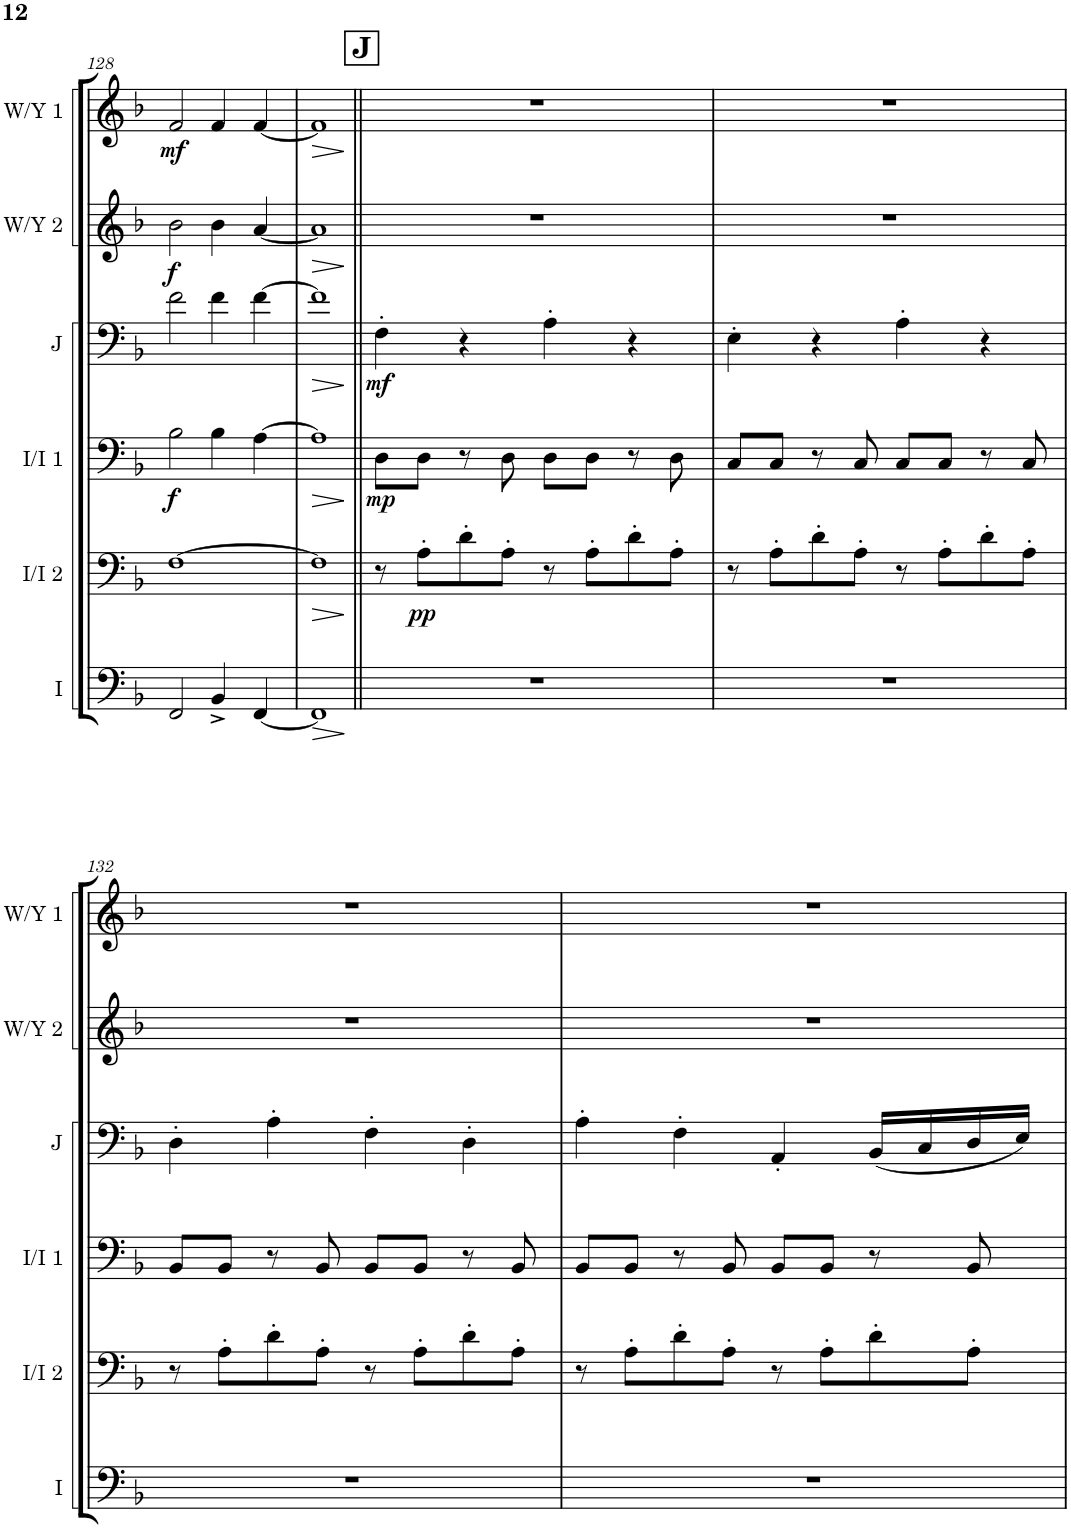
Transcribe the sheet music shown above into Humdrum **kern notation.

**kern	**dynam	**kern	**dynam	**kern	**dynam	**kern	**dynam	**kern	**dynam	**kern	**dynam
*part6	*part6	*part5	*part5	*part4	*part4	*part3	*part3	*part2	*part2	*part1	*part1
*staff6	*staff6	*staff5	*staff5	*staff4	*staff4	*staff3	*staff3	*staff2	*staff2	*staff1	*staff1
*I"Ismael	*	*I"Iris/Isar 2	*	*I"Iris/Isar 1	*	*I"Jonar	*	*I"Willemijn/Yudella 2	*	*I"Willemijn/Yudella 1	*
*I'I	*	*I'I/I 2	*	*I'I/I 1	*	*I'J	*	*I'W/Y 2	*	*I'W/Y 1	*
!!LO:PB:g=z
*clefF4	*	*clefF4	*	*clefF4	*	*clefF4	*	*clefG2	*	*clefG2	*
*k[b-]	*	*k[b-]	*	*k[b-]	*	*k[b-]	*	*k[b-]	*	*k[b-]	*
*M4/4	*	*M4/4	*	*M4/4	*	*M4/4	*	*M4/4	*	*M4/4	*
=128	=128	=128	=128	=128	=128	=128	=128	=128	=128	=128	=128
!	!	!	!	!	!LO:DY:b	!	!	!	!LO:DY:b	!	!LO:DY:b
2FF/	.	[1F	.	2B-\	f	2f\	.	2b-\	f	2f/	mf
4BB-^/	.	.	.	4B-\	.	4f\	.	4b-\	.	4f/	.
[4FF/	.	.	.	[4A\	.	[4f\	.	[4a/	.	[4f/	.
=129	=129	=129	=129	=129	=129	=129	=129	=129	=129	=129	=129
!	!LO:HP:b	!	!LO:HP:b	!	!LO:HP:b	!	!LO:HP:b	!	!LO:HP:b	!	!LO:HP:b
1FF]	>	1F]	>	1A]	>	1f]	>	1a]	>	1f]	>
.	]	.	]	.	]	.	]	.	]	.	]
!!LO:REH:place=s1:a:B:cj:fs=14:t=J
=130||	=130||	=130||	=130||	=130||	=130||	=130||	=130||	=130||	=130||	=130||	=130||
!	!	!	!	!	!LO:DY:b	!	!LO:DY:b	!	!	!	!
1r	.	8r	.	8D\L	mp	4F'\	mf	1r	.	1r	.
!	!	!	!LO:DY:b	!	!	!	!	!	!	!	!
.	.	8A'\L	pp	8D\J	.	.	.	.	.	.	.
.	.	8d'\	.	8r	.	4r	.	.	.	.	.
.	.	8A'\J	.	8D\	.	.	.	.	.	.	.
.	.	8r	.	8D\L	.	4A'\	.	.	.	.	.
.	.	8A'\L	.	8D\J	.	.	.	.	.	.	.
.	.	8d'\	.	8r	.	4r	.	.	.	.	.
.	.	8A'\J	.	8D\	.	.	.	.	.	.	.
=131	=131	=131	=131	=131	=131	=131	=131	=131	=131	=131	=131
1r	.	8r	.	8C/L	.	4E'\	.	1r	.	1r	.
.	.	8A'\L	.	8C/J	.	.	.	.	.	.	.
.	.	8d'\	.	8r	.	4r	.	.	.	.	.
.	.	8A'\J	.	8C/	.	.	.	.	.	.	.
.	.	8r	.	8C/L	.	4A'\	.	.	.	.	.
.	.	8A'\L	.	8C/J	.	.	.	.	.	.	.
.	.	8d'\	.	8r	.	4r	.	.	.	.	.
.	.	8A'\J	.	8C/	.	.	.	.	.	.	.
!!LO:LB:g=z
=132	=132	=132	=132	=132	=132	=132	=132	=132	=132	=132	=132
1r	.	8r	.	8BB-/L	.	4D'\	.	1r	.	1r	.
.	.	8A'\L	.	8BB-/J	.	.	.	.	.	.	.
.	.	8d'\	.	8r	.	4A'\	.	.	.	.	.
.	.	8A'\J	.	8BB-/	.	.	.	.	.	.	.
.	.	8r	.	8BB-/L	.	4F'\	.	.	.	.	.
.	.	8A'\L	.	8BB-/J	.	.	.	.	.	.	.
.	.	8d'\	.	8r	.	4D'\	.	.	.	.	.
.	.	8A'\J	.	8BB-/	.	.	.	.	.	.	.
=133	=133	=133	=133	=133	=133	=133	=133	=133	=133	=133	=133
1r	.	8r	.	8BB-/L	.	4A'\	.	1r	.	1r	.
.	.	8A'\L	.	8BB-/J	.	.	.	.	.	.	.
.	.	8d'\	.	8r	.	4F'\	.	.	.	.	.
.	.	8A'\J	.	8BB-/	.	.	.	.	.	.	.
.	.	8r	.	8BB-/L	.	4AA'/	.	.	.	.	.
.	.	8A'\L	.	8BB-/J	.	.	.	.	.	.	.
.	.	8d'\	.	8r	.	(16BB-/LL	.	.	.	.	.
.	.	.	.	.	.	16C/	.	.	.	.	.
.	.	8A'\J	.	8BB-/	.	16D/	.	.	.	.	.
.	.	.	.	.	.	16E/JJ)	.	.	.	.	.
=	=	=	=	=	=	=	=	=	=	=	=
*-	*-	*-	*-	*-	*-	*-	*-	*-	*-	*-	*-
